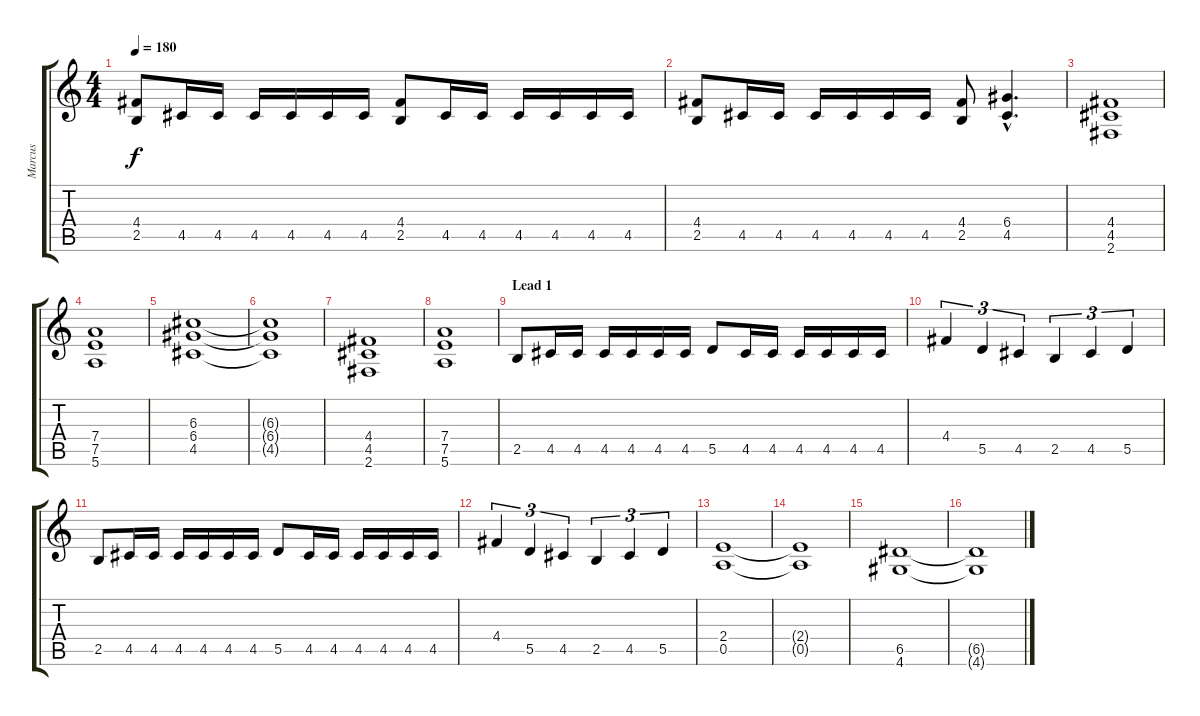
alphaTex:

\track ("Marcus" "Marcus") {instrument distortionguitar}
\staff {score tabs}
\tuning (E4 B3 G3 D3 A2 E2) {hide}
\ts (4 4)
\tempo 180
\clef g2
\ks c
(4.4 2.5).8{dy f} 4.5.16 4.5.16 4.5.16 4.5.16 4.5.16 4.5.16 (4.4 2.5).8 4.5.16 4.5.16 4.5.16 4.5.16 4.5.16 4.5.16 |
(4.4 2.5).8 4.5.16 4.5.16 4.5.16 4.5.16 4.5.16 4.5.16 (4.4 2.5).8 (6.4{hac} 4.5{hac}).4{d} |
(4.4 4.5 2.6).1 |
(7.4 7.5 5.6).1 |
(6.3 6.4 4.5).1 |
(6.3{t} 6.4{t} 4.5{t}).1 |
(4.4 4.5 2.6).1 |
(7.4 7.5 5.6).1 |
\section ("" "Lead 1")
2.5.8 4.5.16 4.5.16 4.5.16 4.5.16 4.5.16 4.5.16 5.5.8 4.5.16 4.5.16 4.5.16 4.5.16 4.5.16 4.5.16 |
4.4.4{tu (3 2)} 5.5.4{tu (3 2)} 4.5.4{tu (3 2)} 2.5.4{tu (3 2)} 4.5.4{tu (3 2)} 5.5.4{tu (3 2)} |
2.5.8 4.5.16 4.5.16 4.5.16 4.5.16 4.5.16 4.5.16 5.5.8 4.5.16 4.5.16 4.5.16 4.5.16 4.5.16 4.5.16 |
4.4.4{tu (3 2)} 5.5.4{tu (3 2)} 4.5.4{tu (3 2)} 2.5.4{tu (3 2)} 4.5.4{tu (3 2)} 5.5.4{tu (3 2)} |
(2.4 0.5).1 |
(2.4{t} 0.5{t}).1 |
(6.5 4.6).1 |
(6.5{t} 4.6{t}).1
